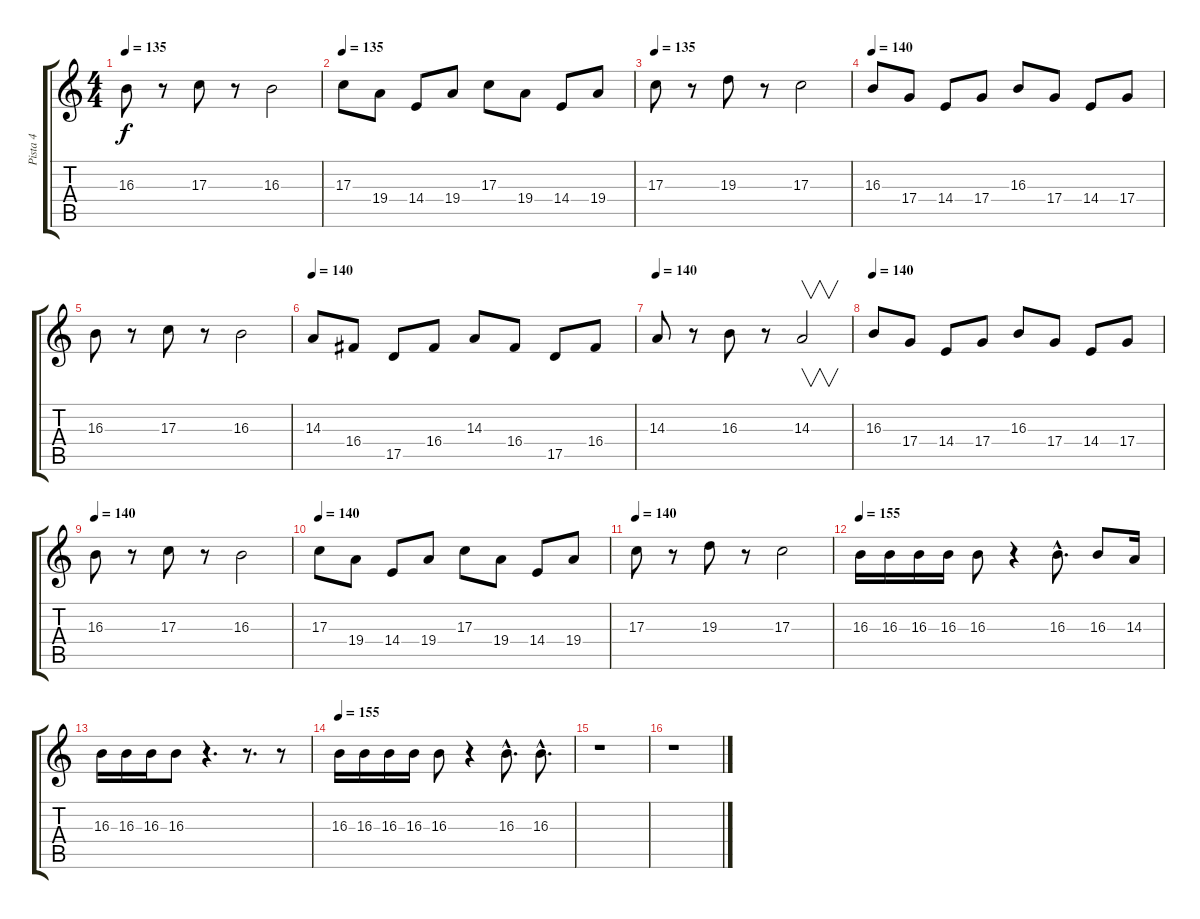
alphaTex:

\track ("Pista 4" "Pista 4") {instrument violin}
\staff {score tabs}
\tuning (E4 B3 G3 D3 A2 E2) {hide}
\ts (4 4)
\tempo 135
\clef g2
\ks c
16.3.8{dy f} r.8 17.3.8 r.8 16.3.2 |
\tempo 135
17.3.8 19.4.8 14.4.8 19.4.8 17.3.8 19.4.8 14.4.8 19.4.8 |
\tempo 135
17.3.8 r.8 19.3.8 r.8 17.3.2 |
\tempo 140
16.3.8 17.4.8 14.4.8 17.4.8 16.3.8 17.4.8 14.4.8 17.4.8 |
16.3.8 r.8 17.3.8 r.8 16.3.2 |
\tempo 140
14.3.8 16.4.8 17.5.8 16.4.8 14.3.8 16.4.8 17.5.8 16.4.8 |
\tempo 140
14.3.8 r.8 16.3.8 r.8 14.3.2{v} |
\tempo 140
16.3.8 17.4.8 14.4.8 17.4.8 16.3.8 17.4.8 14.4.8 17.4.8 |
\tempo 140
16.3.8 r.8 17.3.8 r.8 16.3.2 |
\tempo 140
17.3.8 19.4.8 14.4.8 19.4.8 17.3.8 19.4.8 14.4.8 19.4.8 |
\tempo 140
17.3.8 r.8 19.3.8 r.8 17.3.2 |
\tempo 155
16.3.16 16.3.16 16.3.16 16.3.16 16.3.8 r.4 16.3{hac}.8{d} 16.3.8 14.3.16 |
16.3.16 16.3.16 16.3.16 16.3.8 r.4{d} r.8{d} r.8 |
\tempo 155
16.3.16 16.3.16 16.3.16 16.3.16 16.3.8 r.4 16.3{hac}.8{d} 16.3{hac}.8{d} |
r.1 |
r.1
